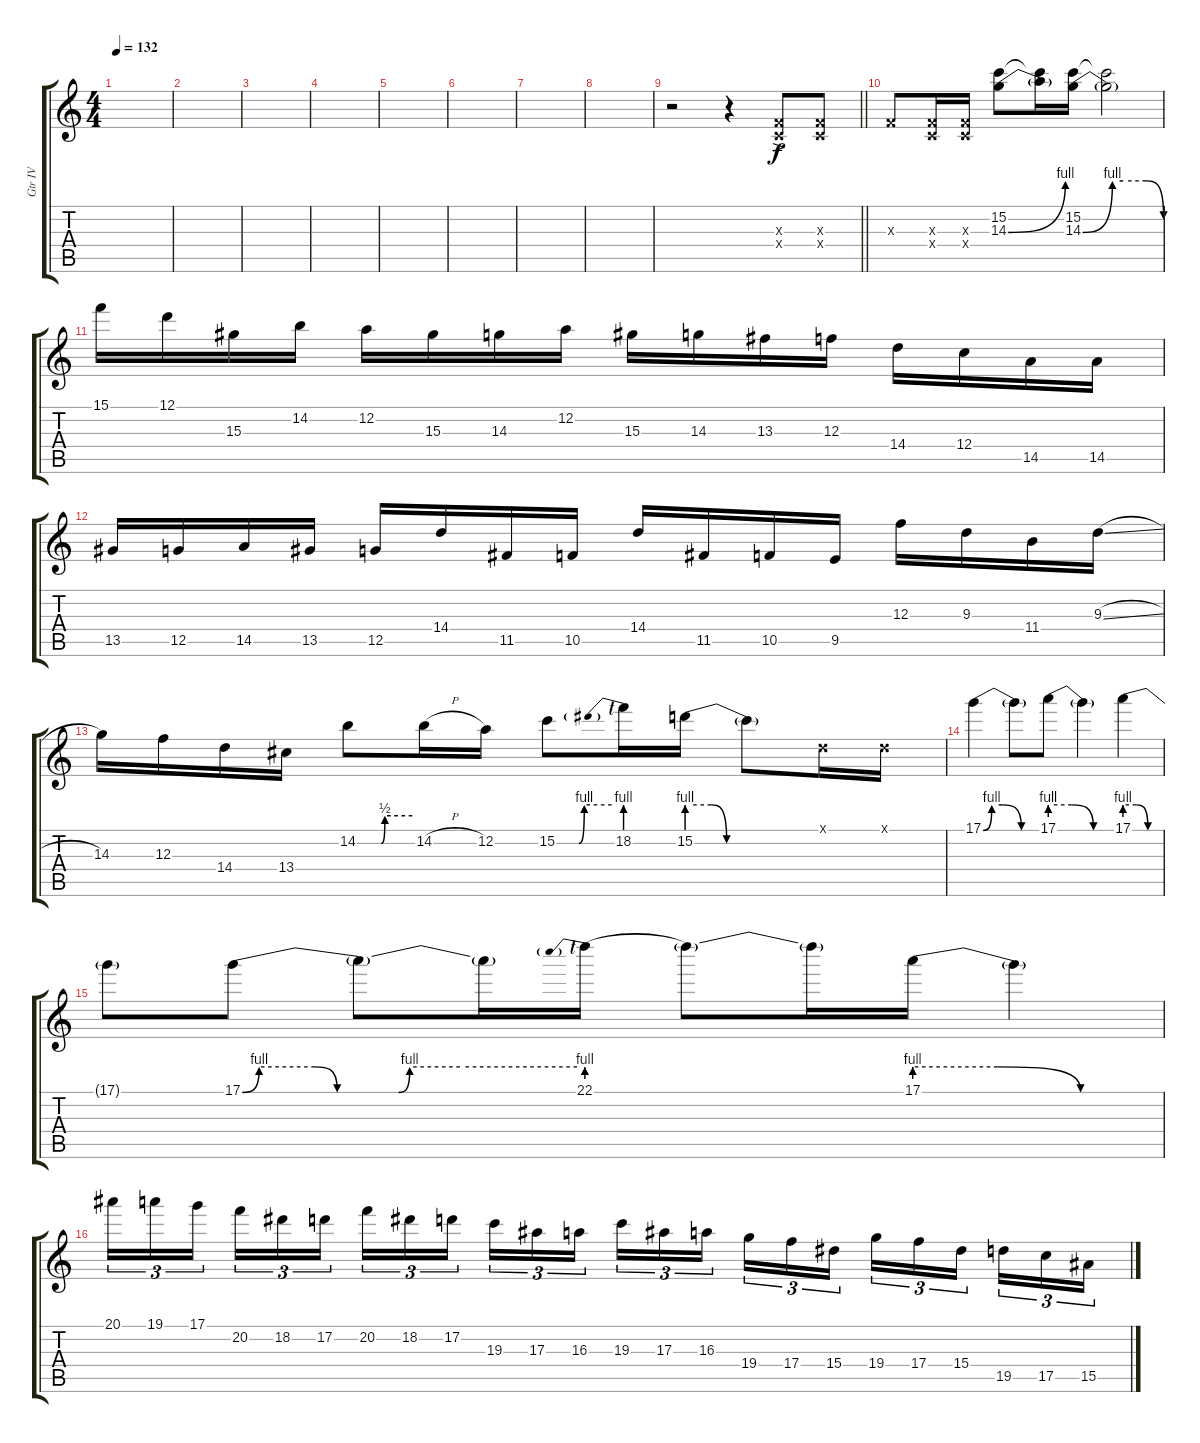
\track ("Gtr IV" "Gtr IV") {instrument overdrivenguitar}
\staff {score tabs}
\tuning (D4 A3 F3 C3 G2 C2) {hide}
\ts (4 4)
\tempo 132
\clef g2
\ks c
|
|
|
|
|
|
|
|
\barLineRight lightlight
r.2 r.4 (0.3{ac x} 0.4{ac x}).8 (0.3{x} 0.4{x}).8{dy f} |
0.3{x}.8 (0.3{x} 0.4{x}).16 (0.3{x} 0.4{x}).16 (15.2 14.3{be (bend 0 0 60 4)}).8 (15.2{t} 14.3{t}).16 (15.2 14.3{be (custom 0 0 22 4 30 4 47 4 60 0)}).16 (15.2{t} 14.3{t}).2 |
15.1.16 12.1.16 15.3.16 14.2.16 12.2.16 15.3.16 14.3.16 12.2.16 15.3.16 14.3.16 13.3.16 12.3.16 14.4.16 12.4.16 14.5.16 14.5.16 |
13.5.16 12.5.16 14.5.16 13.5.16 12.5.16 14.4.16 11.5.16 10.5.16 14.4.16 11.5.16 10.5.16 9.5.16 12.3.16 9.3.16 11.4.16 9.3{sl}.16 |
14.3.16 12.3.16 14.4.16 13.4.16 14.2{be (custom 0 0 26 0 30 2 60 2)}.8 14.2{h}.16 12.2.16 15.2{be (custom 0 0 24 0 30 4 60 4)}.8 18.2{be (prebend 0 4 60 4) lf 1}.16 15.2{be (custom 0 4 11 4 18 0 27 0 40 0 60 0)}.16 15.2{t}.8 0.1{x}.16 0.1{x}.16 |
17.1{be (custom 0 0 9 4 20 4 40 0 60 0)}.4 17.1{t}.8 17.1{be (custom 0 4 20 4 40 0 60 0)}.8 17.1{t}.4 17.1{be (custom 0 4 20 4 40 0 60 0)}.4 |
17.1{t}.8 17.1{be (custom 0 0 3 4 13 4 17 0 21 0 28 0 30 4 39 4 60 4)}.8 17.1{t}.8 17.1{t}.16 22.1{be (prebend 0 4 60 4) lf 1}.16 22.1{t}.8 22.1{t}.16 17.1{be (custom 0 4 20 4 40 0 60 0)}.16 17.1{t}.4 |
20.1.16{tu (3 2)} 19.1.16{tu (3 2)} 17.1.16{tu (3 2) beam splitsecondary} 20.2.16{tu (3 2)} 18.2.16{tu (3 2)} 17.2.16{tu (3 2)} 20.2.16{tu (3 2)} 18.2.16{tu (3 2)} 17.2.16{tu (3 2) beam splitsecondary} 19.3.16{tu (3 2)} 17.3.16{tu (3 2)} 16.3.16{tu (3 2)} 19.3.16{tu (3 2)} 17.3.16{tu (3 2)} 16.3.16{tu (3 2) beam splitsecondary} 19.4.16{tu (3 2)} 17.4.16{tu (3 2)} 15.4.16{tu (3 2)} 19.4.16{tu (3 2)} 17.4.16{tu (3 2)} 15.4.16{tu (3 2) beam splitsecondary} 19.5.16{tu (3 2)} 17.5.16{tu (3 2)} 15.5.16{tu (3 2)}
